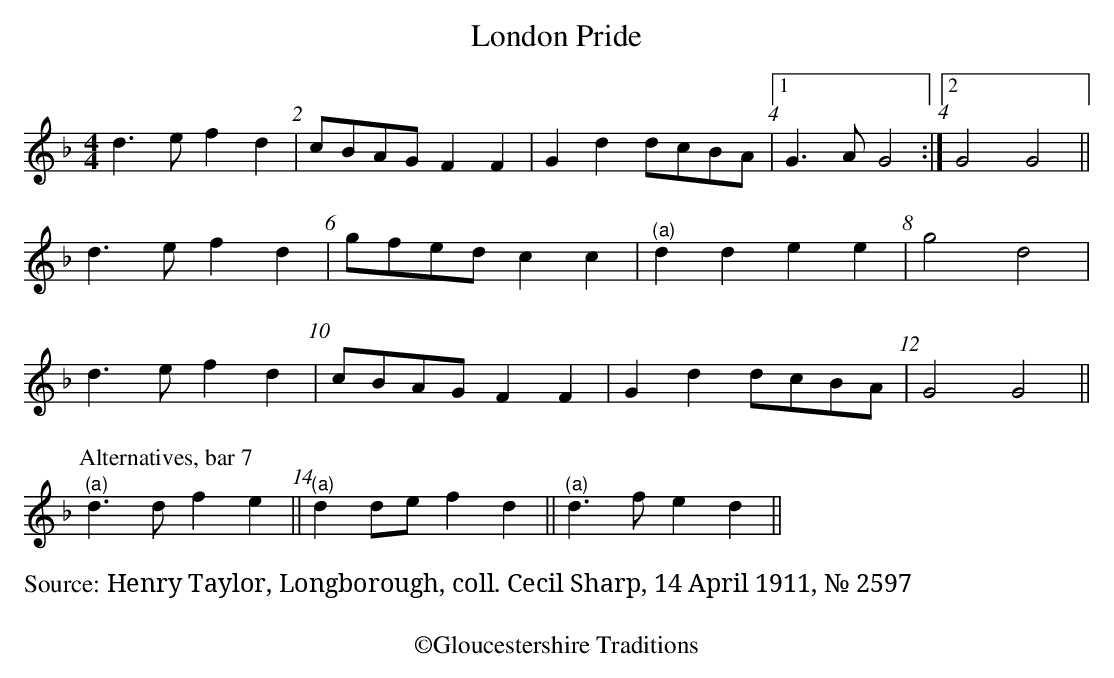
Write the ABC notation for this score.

X:1
T:London Pride
M:4/4
L:1/4
K:Gdorian
d>efd | c/B/A/G/FF | Gdd/c/B/A/ |1 G>AG2 :|2G2G2||
d>efd | g/f/e/d/cc | "^(a)"ddee | g2d2 |
d>efd | c/B/A/G/FF | Gdd/c/B/A/ | G2G2||
[P:Alternatives, bar 7]
"^(a)"d>dfe|| "^(a)"dd/e/fd||"^(a)"d>fed||
